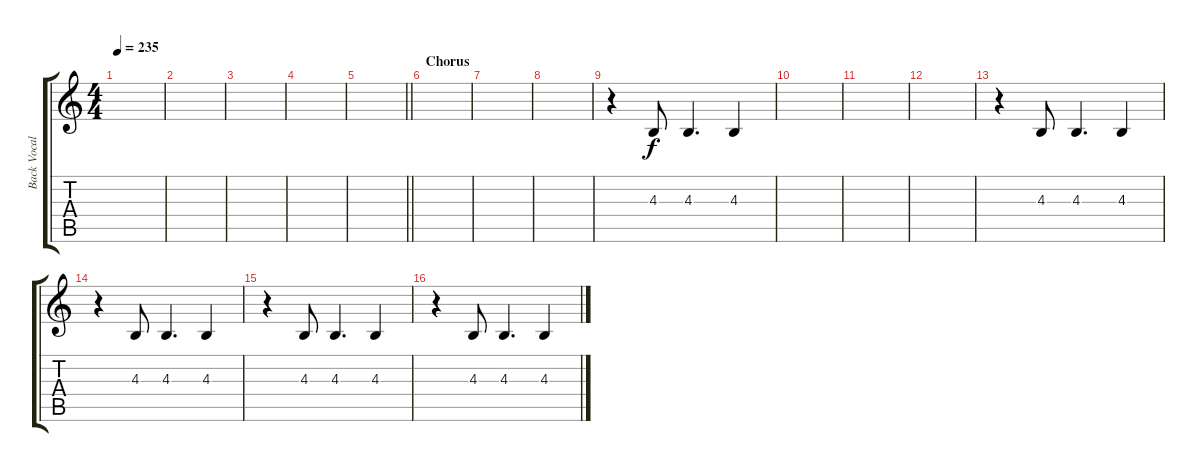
\track ("Back Vocals" "Back Vocal") {instrument tenorsax}
\staff {score tabs}
\tuning (E4 B3 G3 D3 A2 E2) {hide}
\ts (4 4)
\tempo 235
\clef g2
\ks c
|
|
|
|
\barLineRight lightlight
|
\section ("" "Chorus")
|
|
|
r.4 4.3.8 4.3.4{d} 4.3.4 |
|
|
|
r.4 4.3.8 4.3.4{d} 4.3.4 |
r.4 4.3.8 4.3.4{d} 4.3.4 |
r.4 4.3.8 4.3.4{d} 4.3.4 |
r.4 4.3.8 4.3.4{d} 4.3.4
